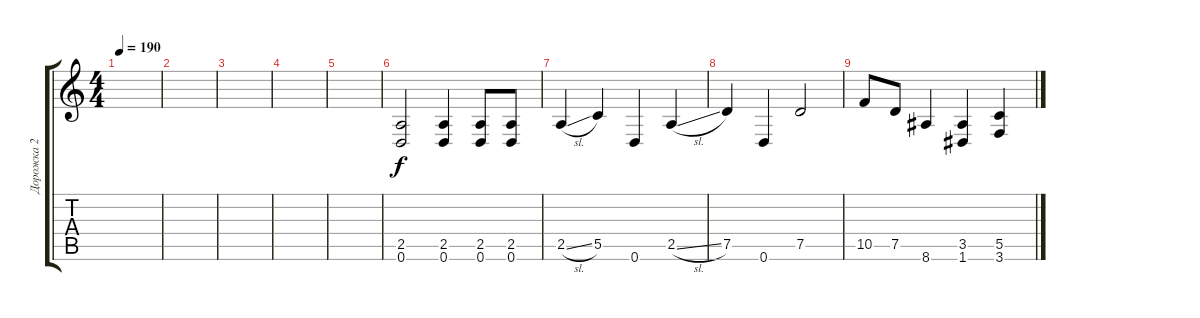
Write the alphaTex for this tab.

\track ("Дорожка 2" "Дорожка 2") {mute instrument distortionguitar}
\staff {score tabs}
\tuning (D4 A3 F3 C3 G2 D2) {hide}
\ts (4 4)
\tempo 190
\clef g2
\ks c
|
|
|
|
|
(2.5 0.6).2 (2.5 0.6).4 (2.5 0.6).8 (2.5 0.6).8 |
2.5{sl}.4 5.5.4 0.6.4 2.5{sl}.4 |
7.5.4 0.6.4 7.5.2 |
10.5.8 7.5.8 8.6.4 (3.5 1.6).4 (5.5 3.6).4
